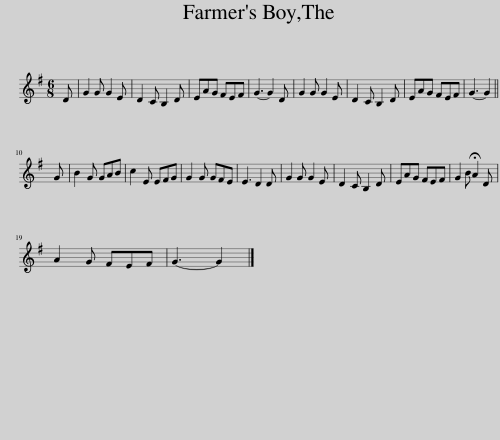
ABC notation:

X:1
L:1/8
M:6/8
I:linebreak $
K:G
V:1 treble
V:1
 D | G2 G G2 E | D2 C B,2 D | EAG FEF | G3- G2 D | %5
 G2 G G2 E | D2 C B,2 D | EAG FEF | G3- G2 ||$ G | %10
 B2 G GAB | c2 E EFG | G2 G GFE | E3 D2 D | G2 G G2 E | %15
 D2 C B,2 D | EAG FEF | G2 B !fermata!A2 D |$ A2 G FEF | G3- G2 |] %20
